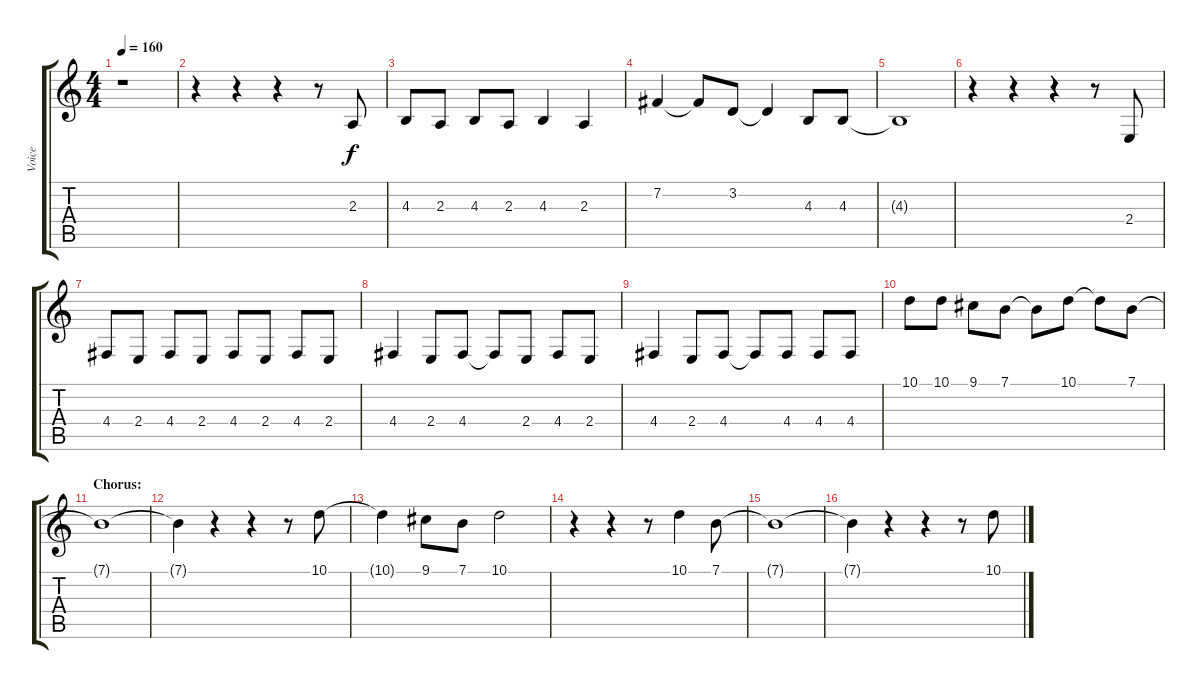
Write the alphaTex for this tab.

\track ("Voice" "Voice") {instrument oboe}
\staff {score tabs}
\tuning (E4 B3 G3 D3 A2 E2) {hide}
\ts (4 4)
\tempo 160
\clef g2
\ks c
r.1{dy f} |
r.4 r.4 r.4 r.8 2.3.8 |
4.3.8 2.3.8 4.3.8 2.3.8 4.3.4 2.3.4 |
7.2.4 7.2{t}.8 3.2.8 3.2{t}.4 4.3.8 4.3.8 |
4.3{t}.1 |
r.4 r.4 r.4 r.8 2.4.8 |
4.4.8 2.4.8 4.4.8 2.4.8 4.4.8 2.4.8 4.4.8 2.4.8 |
4.4.4 2.4.8 4.4.8 4.4{t}.8 2.4.8 4.4.8 2.4.8 |
4.4.4 2.4.8 4.4.8 4.4{t}.8 4.4.8 4.4.8 4.4.8 |
10.1.8 10.1.8 9.1.8 7.1.8 7.1{t}.8 10.1.8 10.1{t}.8 7.1.8 |
\section ("" "Chorus:")
7.1{t}.1 |
7.1{t}.4 r.4 r.4 r.8 10.1.8 |
10.1{t}.4 9.1.8 7.1.8 10.1.2 |
r.4 r.4 r.8 10.1.4 7.1.8 |
7.1{t}.1 |
7.1{t}.4 r.4 r.4 r.8 10.1.8
